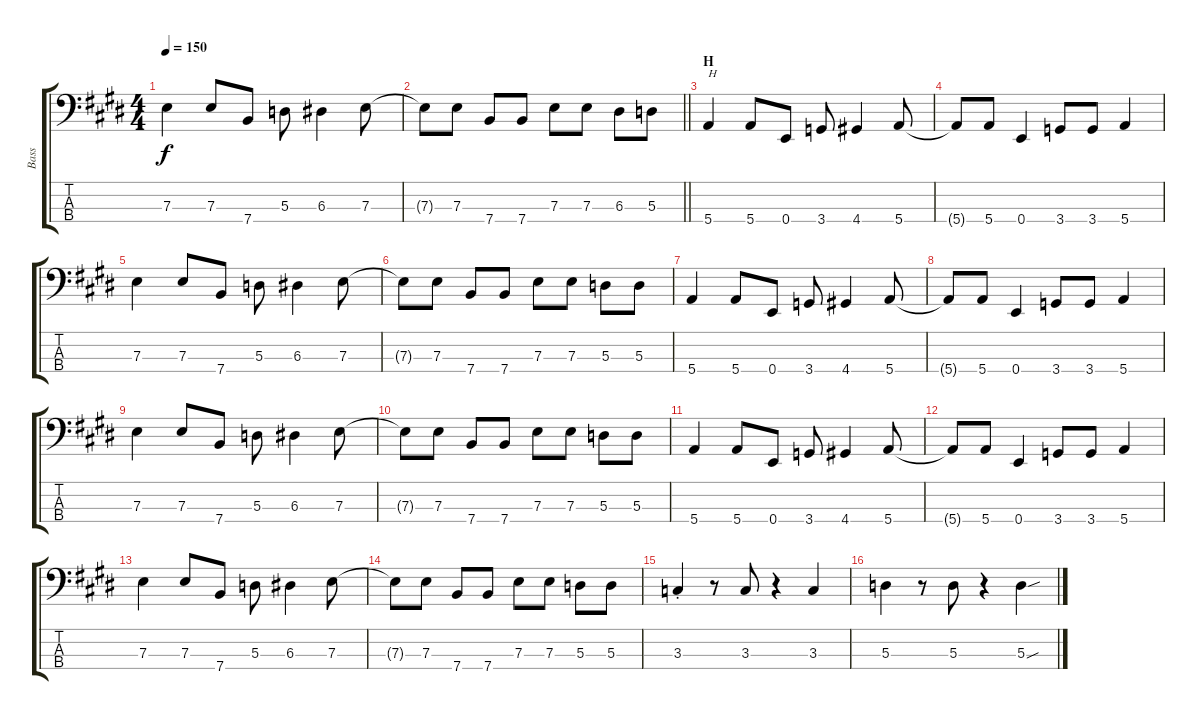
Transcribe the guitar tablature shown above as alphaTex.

\track ("Bass" "Bass") {instrument electricbasspick}
\staff {score tabs}
\tuning (G2 D2 A1 E1) {hide}
\ts (4 4)
\tempo 150
\clef f4
\ks e
7.3.4{dy f} 7.3.8 7.4.8 5.3.8 6.3.4 7.3.8 |
\barLineRight lightlight
7.3{t}.8 7.3.8 7.4.8 7.4.8 7.3.8 7.3.8 6.3.8 5.3.8 |
\section ("" "H")
5.4.4{txt "H"} 5.4.8 0.4.8 3.4.8 4.4.4 5.4.8 |
5.4{t}.8 5.4.8 0.4.4 3.4.8 3.4.8 5.4.4 |
7.3.4 7.3.8 7.4.8 5.3.8 6.3.4 7.3.8 |
7.3{t}.8 7.3.8 7.4.8 7.4.8 7.3.8 7.3.8 5.3.8 5.3.8 |
5.4.4 5.4.8 0.4.8 3.4.8 4.4.4 5.4.8 |
5.4{t}.8 5.4.8 0.4.4 3.4.8 3.4.8 5.4.4 |
7.3.4 7.3.8 7.4.8 5.3.8 6.3.4 7.3.8 |
7.3{t}.8 7.3.8 7.4.8 7.4.8 7.3.8 7.3.8 5.3.8 5.3.8 |
5.4.4 5.4.8 0.4.8 3.4.8 4.4.4 5.4.8 |
5.4{t}.8 5.4.8 0.4.4 3.4.8 3.4.8 5.4.4 |
7.3.4 7.3.8 7.4.8 5.3.8 6.3.4 7.3.8 |
7.3{t}.8 7.3.8 7.4.8 7.4.8 7.3.8 7.3.8 5.3.8 5.3.8 |
3.3{st}.4 r.8 3.3.8 r.4 3.3.4 |
5.3.4 r.8 5.3.8 r.4 5.3{sou}.4
